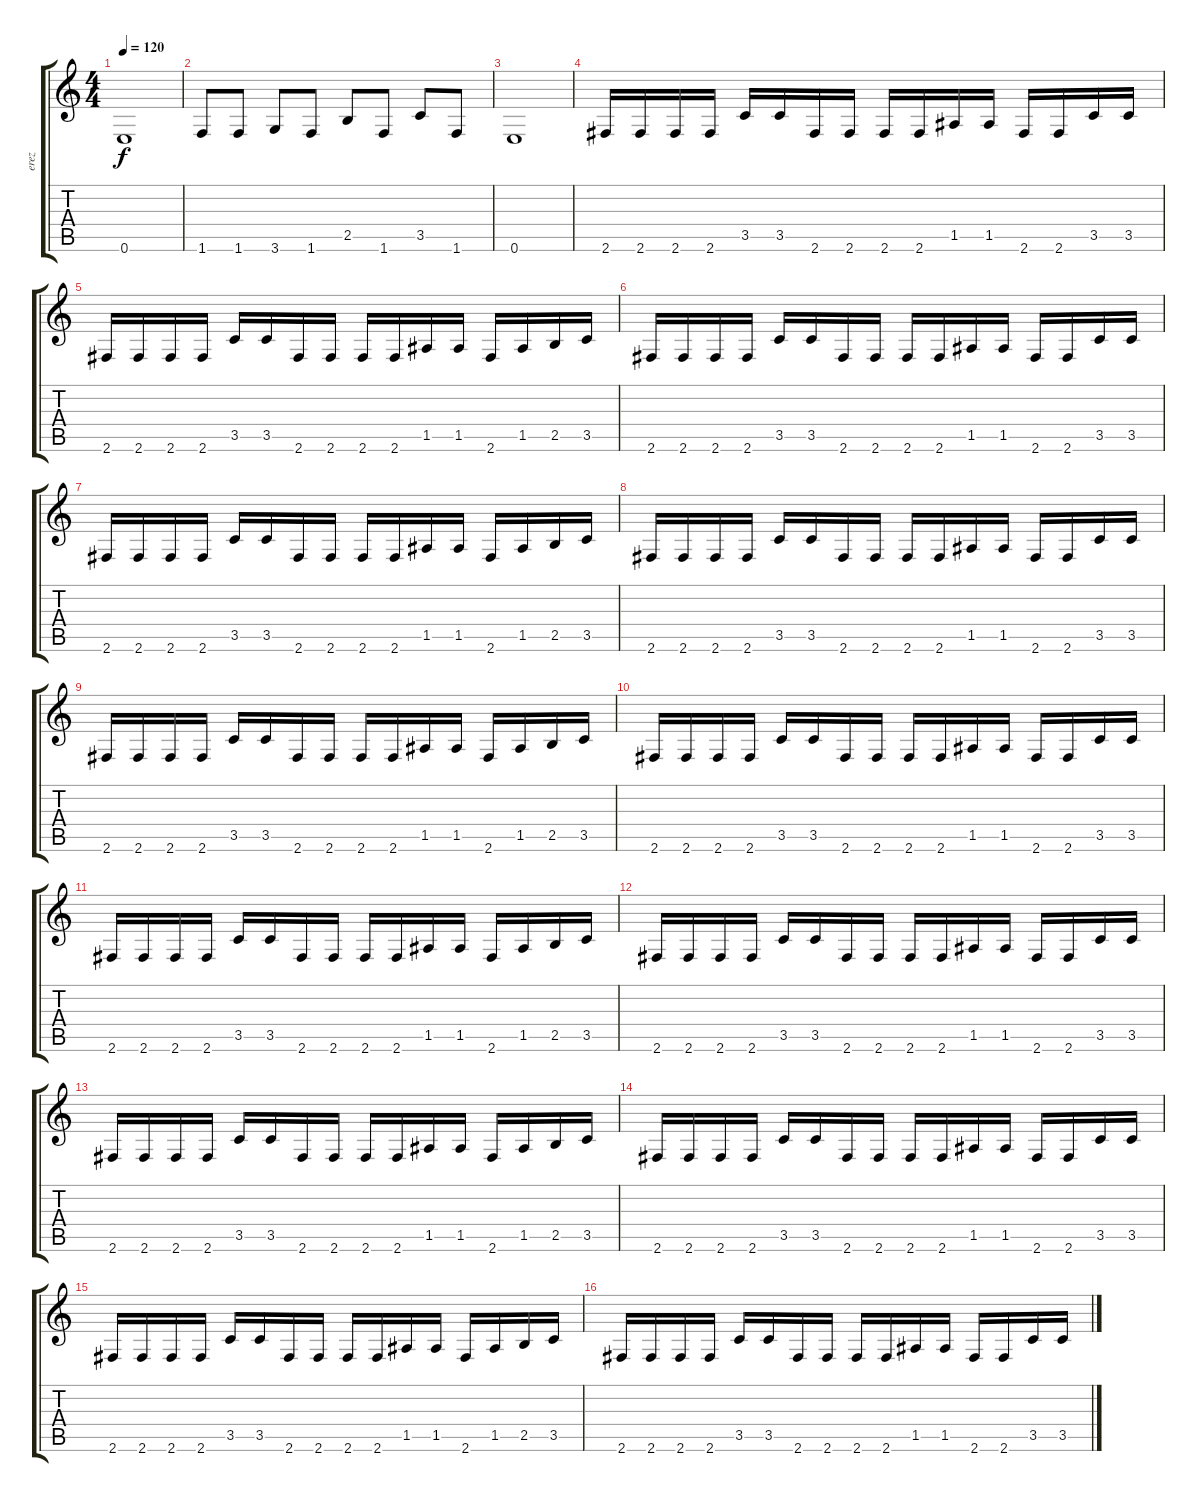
\track ("erez" "erez") {instrument electricbasspick}
\staff {score tabs}
\tuning (E4 B3 G3 D3 A2 E2) {hide}
\ts (4 4)
\tempo 120
\clef g2
\ks c
0.6.1{dy f} |
1.6.8 1.6.8 3.6.8 1.6.8 2.5.8 1.6.8 3.5.8 1.6.8 |
0.6.1 |
2.6.16 2.6.16 2.6.16 2.6.16 3.5.16 3.5.16 2.6.16 2.6.16 2.6.16 2.6.16 1.5.16 1.5.16 2.6.16 2.6.16 3.5.16 3.5.16 |
2.6.16 2.6.16 2.6.16 2.6.16 3.5.16 3.5.16 2.6.16 2.6.16 2.6.16 2.6.16 1.5.16 1.5.16 2.6.16 1.5.16 2.5.16 3.5.16 |
2.6.16 2.6.16 2.6.16 2.6.16 3.5.16 3.5.16 2.6.16 2.6.16 2.6.16 2.6.16 1.5.16 1.5.16 2.6.16 2.6.16 3.5.16 3.5.16 |
2.6.16 2.6.16 2.6.16 2.6.16 3.5.16 3.5.16 2.6.16 2.6.16 2.6.16 2.6.16 1.5.16 1.5.16 2.6.16 1.5.16 2.5.16 3.5.16 |
2.6.16 2.6.16 2.6.16 2.6.16 3.5.16 3.5.16 2.6.16 2.6.16 2.6.16 2.6.16 1.5.16 1.5.16 2.6.16 2.6.16 3.5.16 3.5.16 |
2.6.16 2.6.16 2.6.16 2.6.16 3.5.16 3.5.16 2.6.16 2.6.16 2.6.16 2.6.16 1.5.16 1.5.16 2.6.16 1.5.16 2.5.16 3.5.16 |
2.6.16 2.6.16 2.6.16 2.6.16 3.5.16 3.5.16 2.6.16 2.6.16 2.6.16 2.6.16 1.5.16 1.5.16 2.6.16 2.6.16 3.5.16 3.5.16 |
2.6.16 2.6.16 2.6.16 2.6.16 3.5.16 3.5.16 2.6.16 2.6.16 2.6.16 2.6.16 1.5.16 1.5.16 2.6.16 1.5.16 2.5.16 3.5.16 |
2.6.16 2.6.16 2.6.16 2.6.16 3.5.16 3.5.16 2.6.16 2.6.16 2.6.16 2.6.16 1.5.16 1.5.16 2.6.16 2.6.16 3.5.16 3.5.16 |
2.6.16 2.6.16 2.6.16 2.6.16 3.5.16 3.5.16 2.6.16 2.6.16 2.6.16 2.6.16 1.5.16 1.5.16 2.6.16 1.5.16 2.5.16 3.5.16 |
2.6.16 2.6.16 2.6.16 2.6.16 3.5.16 3.5.16 2.6.16 2.6.16 2.6.16 2.6.16 1.5.16 1.5.16 2.6.16 2.6.16 3.5.16 3.5.16 |
2.6.16 2.6.16 2.6.16 2.6.16 3.5.16 3.5.16 2.6.16 2.6.16 2.6.16 2.6.16 1.5.16 1.5.16 2.6.16 1.5.16 2.5.16 3.5.16 |
2.6.16 2.6.16 2.6.16 2.6.16 3.5.16 3.5.16 2.6.16 2.6.16 2.6.16 2.6.16 1.5.16 1.5.16 2.6.16 2.6.16 3.5.16 3.5.16
